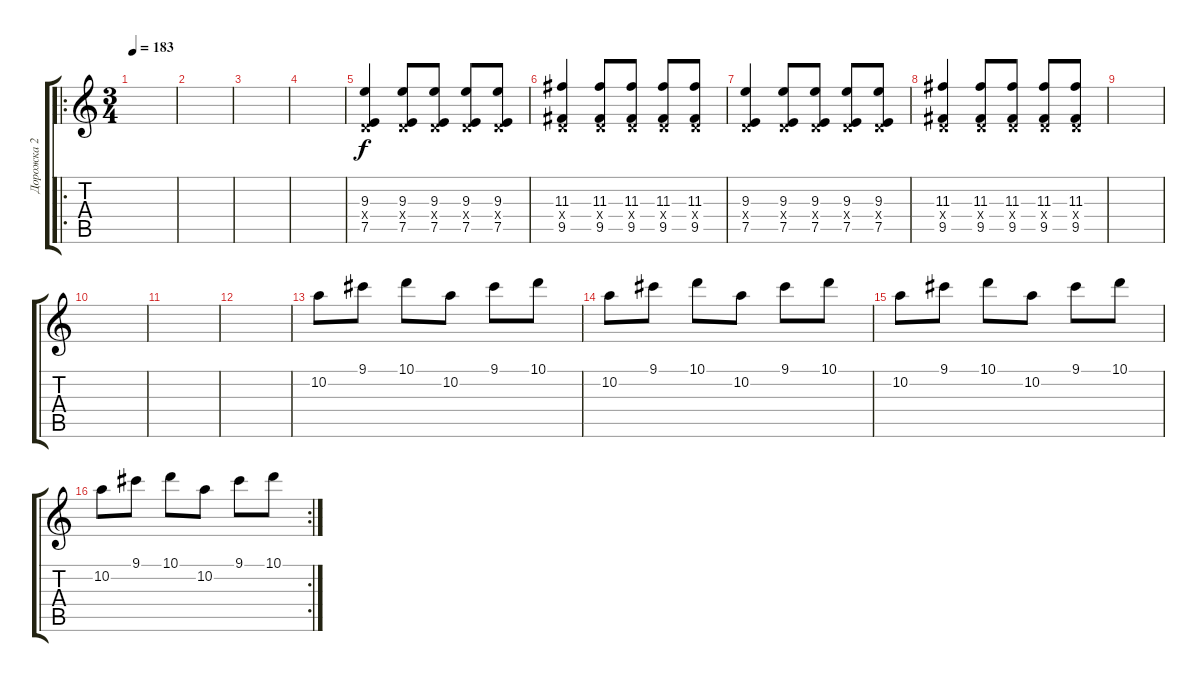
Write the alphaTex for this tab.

\track ("Дорожка 2" "Дорожка 2") {instrument acousticguitarsteel}
\staff {score tabs}
\tuning (E4 B3 G3 D3 A2 D2) {hide}
\ro
\ts (3 4)
\tempo 183
\clef g2
\ks c
|
|
|
|
(9.3 0.4{x} 7.5).4 (9.3 0.4{x} 7.5).8 (9.3 0.4{x} 7.5).8 (9.3 0.4{x} 7.5).8 (9.3 0.4{x} 7.5).8 |
(11.3 0.4{x} 9.5).4 (11.3 0.4{x} 9.5).8 (11.3 0.4{x} 9.5).8 (11.3 0.4{x} 9.5).8 (11.3 0.4{x} 9.5).8 |
(9.3 0.4{x} 7.5).4 (9.3 0.4{x} 7.5).8 (9.3 0.4{x} 7.5).8 (9.3 0.4{x} 7.5).8 (9.3 0.4{x} 7.5).8 |
(11.3 0.4{x} 9.5).4 (11.3 0.4{x} 9.5).8 (11.3 0.4{x} 9.5).8 (11.3 0.4{x} 9.5).8 (11.3 0.4{x} 9.5).8 |
|
|
|
|
10.2.8 9.1.8 10.1.8 10.2.8 9.1.8 10.1.8 |
10.2.8 9.1.8 10.1.8 10.2.8 9.1.8 10.1.8 |
10.2.8 9.1.8 10.1.8 10.2.8 9.1.8 10.1.8 |
\rc 2
10.2.8 9.1.8 10.1.8 10.2.8 9.1.8 10.1.8
